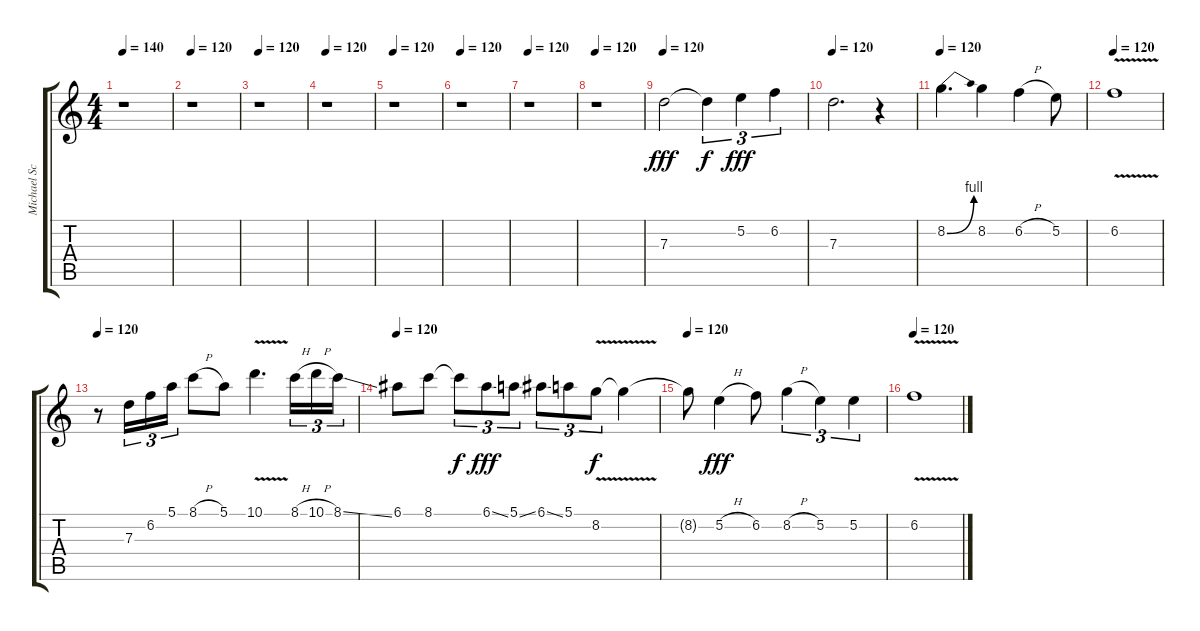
\track ("Michael Schenker" "Michael Sc") {instrument overdrivenguitar}
\staff {score tabs}
\tuning (E4 B3 G3 D3 A2 E2) {hide}
\ts (4 4)
\tempo 140
\tempo 120
\tempo 140
\clef g2
\ks c
r.1{dy fff instrument overdrivenguitar} |
\tempo 120
r.1 |
\tempo 120
r.1 |
\tempo 120
r.1 |
\tempo 120
r.1 |
\tempo 120
r.1 |
\tempo 120
r.1 |
\tempo 120
r.1 |
\tempo 120
7.3.2{instrument acousticguitarnylon} 7.3{t}.4{tu (3 2) dy f} 5.2.4{tu (3 2) dy fff} 6.2.4{tu (3 2)} |
\tempo 120
7.3.2{d instrument acousticguitarnylon} r.4 |
\tempo 120
8.2{be (bend 0 0 60 4)}.4{d instrument acousticguitarnylon} 8.2.4 6.2{h}.4 5.2.8 |
\tempo 120
6.2{v}.1{instrument acousticguitarnylon} |
\tempo 120
r.8{instrument acousticguitarnylon} 7.3.16{tu (3 2)} 6.2.16{tu (3 2)} 5.1.16{tu (3 2)} 8.1{h}.8 5.1.8 10.1{v}.4{d} 8.1{h}.16{tu (3 2)} 10.1{h}.16{tu (3 2)} 8.1{ss}.16{tu (3 2)} |
\tempo 120
6.1.8{instrument acousticguitarnylon} 8.1.8 8.1{t}.8{tu (3 2) dy f} 6.1{ss}.8{tu (3 2) dy fff} 5.1{ss}.8{tu (3 2)} 6.1{ss}.8{tu (3 2)} 5.1.8{tu (3 2)} 8.2{v}.8{tu (3 2) dy f} 8.2{t}.4 |
\tempo 120
8.2{t}.8{instrument acousticguitarnylon} 5.2{h}.4{dy fff} 6.2.8 8.2{h}.4{tu (3 2)} 5.2.4{tu (3 2)} 5.2.4{tu (3 2)} |
\tempo 120
6.2{v}.1{instrument acousticguitarnylon}
